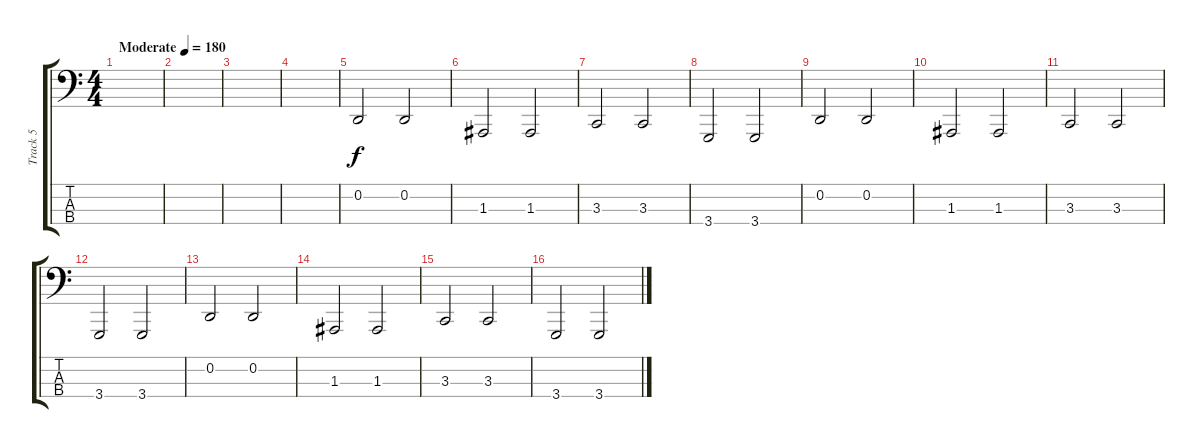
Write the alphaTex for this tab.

\track ("Track 5" "Track 5") {instrument lead1square}
\staff {score tabs}
\tuning (G2 D2 A1 E1) {hide}
\ts (4 4)
\tempo (180 "Moderate")
\clef f4
\ks c
|
|
|
|
0.2.2 0.2.2 |
1.3.2 1.3.2 |
3.3.2 3.3.2 |
3.4.2 3.4.2 |
0.2.2 0.2.2 |
1.3.2 1.3.2 |
3.3.2 3.3.2 |
3.4.2 3.4.2 |
0.2.2 0.2.2 |
1.3.2 1.3.2 |
3.3.2 3.3.2 |
3.4.2 3.4.2
